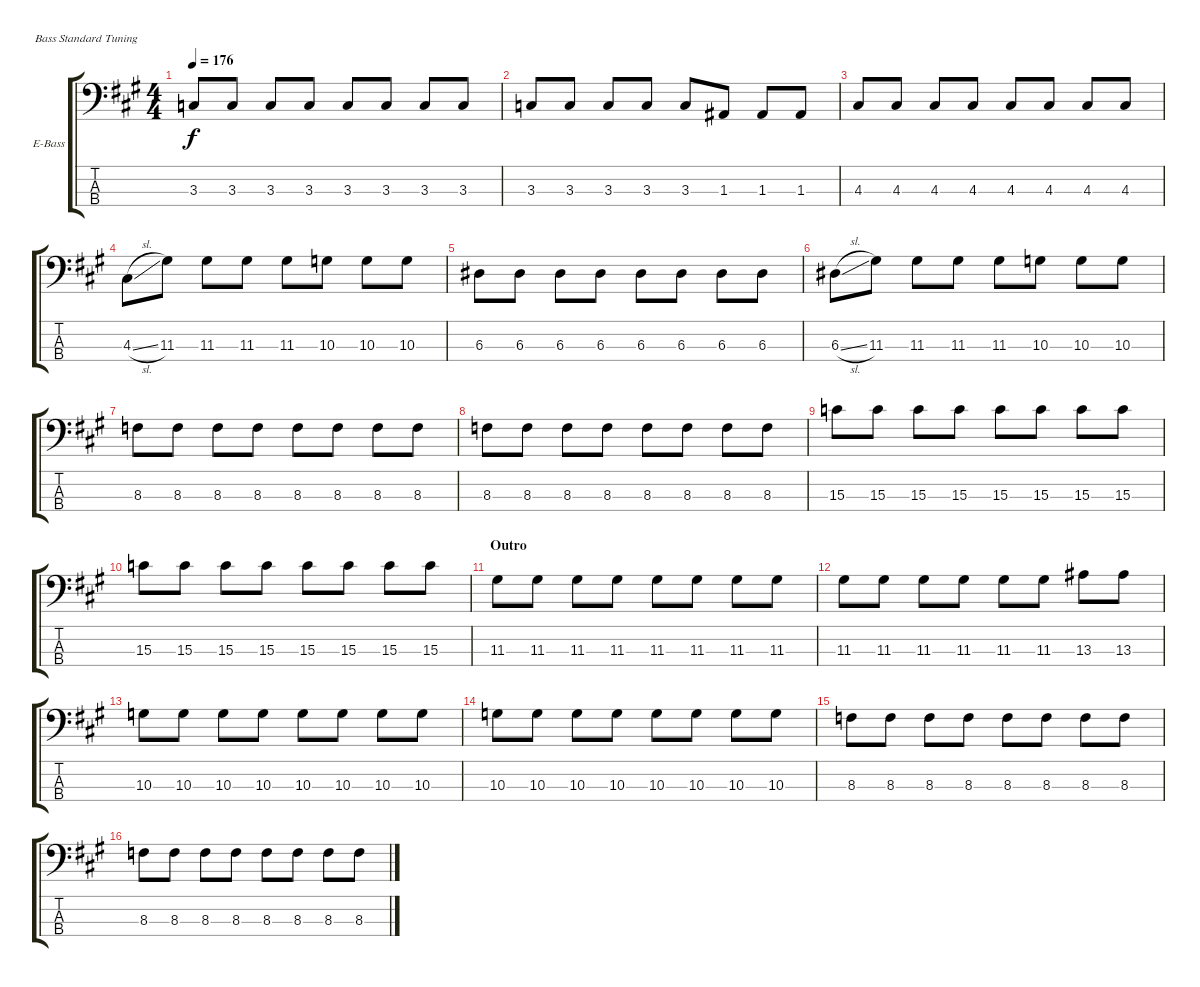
\defaultSystemsLayout 4
\bracketExtendMode groupsimilarinstruments
\firstSystemTrackNameOrientation horizontal
\otherSystemsTrackNameOrientation horizontal
\track ("Electric Bass" "E-Bass") {instrument electricbassfinger}
\staff {score tabs}
\tuning (G2 D2 A1 E1)
\ts (4 4)
\tempo 176
\clef f4
\scale
0.333333
\ks a
3.3.8{dy f} 3.3.8 3.3.8 3.3.8 3.3.8 3.3.8 3.3.8 3.3.8 |
\scale
0.333333 3.3.8 3.3.8 3.3.8 3.3.8 3.3.8 1.3.8 1.3.8 1.3.8 |
\scale
0.333333 4.3.8 4.3.8 4.3.8 4.3.8 4.3.8 4.3.8 4.3.8 4.3.8 |
\scale
0.333333 4.3{sl}.8 11.3.8 11.3.8 11.3.8 11.3.8 10.3.8 10.3.8 10.3.8 |
\scale
0.333333 6.3.8 6.3.8 6.3.8 6.3.8 6.3.8 6.3.8 6.3.8 6.3.8 |
\scale
0.333333 6.3{sl}.8 11.3.8 11.3.8 11.3.8 11.3.8 10.3.8 10.3.8 10.3.8 |
\scale
0.333333 8.3.8 8.3.8 8.3.8 8.3.8 8.3.8 8.3.8 8.3.8 8.3.8 |
\scale
0.333333 8.3.8 8.3.8 8.3.8 8.3.8 8.3.8 8.3.8 8.3.8 8.3.8 |
\scale
0.333333 15.3.8 15.3.8 15.3.8 15.3.8 15.3.8 15.3.8 15.3.8 15.3.8 |
\scale
0.333333 15.3.8 15.3.8 15.3.8 15.3.8 15.3.8 15.3.8 15.3.8 15.3.8 |
\section ("" "Outro")
\scale
0.333333 11.3.8 11.3.8 11.3.8 11.3.8 11.3.8 11.3.8 11.3.8 11.3.8 |
\scale
0.333333 11.3.8 11.3.8 11.3.8 11.3.8 11.3.8 11.3.8 13.3.8 13.3.8 |
\scale
0.333333 10.3.8 10.3.8 10.3.8 10.3.8 10.3.8 10.3.8 10.3.8 10.3.8 |
\scale
0.333333 10.3.8 10.3.8 10.3.8 10.3.8 10.3.8 10.3.8 10.3.8 10.3.8 |
\scale
0.333333 8.3.8 8.3.8 8.3.8 8.3.8 8.3.8 8.3.8 8.3.8 8.3.8 |
\scale
0.333333 8.3.8 8.3.8 8.3.8 8.3.8 8.3.8 8.3.8 8.3.8 8.3.8
